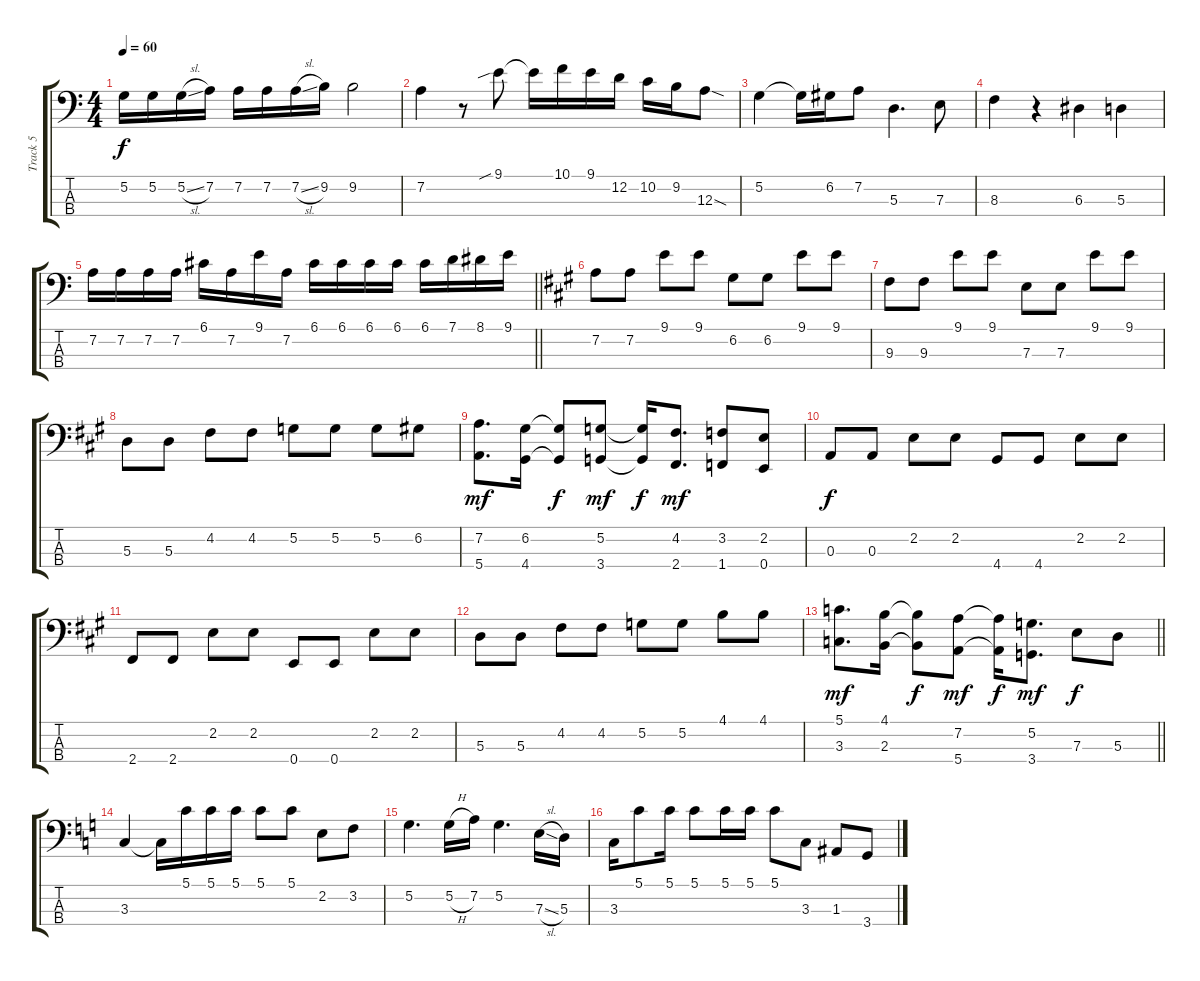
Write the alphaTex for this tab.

\track ("Track 5" "Track 5") {instrument electricbassfinger}
\staff {score tabs}
\tuning (G2 D2 A1 E1) {hide}
\ts (4 4)
\tempo 60
\clef f4
\ks c
5.2.16{dy f} 5.2.16 5.2{sl}.16 7.2.16 7.2.16 7.2.16 7.2{sl}.16 9.2.16 9.2.2 |
7.2.4 r.8 9.1{sib}.8 9.1{t}.16 10.1.16 9.1.16 12.2.16 10.2.16 9.2.16 12.3{sod}.8 |
5.2.4 5.2{t}.16 6.2.16 7.2.8 5.3.4{d} 7.3.8 |
8.3.4 r.4 6.3.4 5.3.4 |
\barLineRight lightlight
7.2.16 7.2.16 7.2.16 7.2.16 6.1.16 7.2.16 9.1.16 7.2.16 6.1.16 6.1.16 6.1.16 6.1.16 6.1.16 7.1.16 8.1.16 9.1.16 |
\ks a
7.2.8 7.2.8 9.1.8 9.1.8 6.2.8 6.2.8 9.1.8 9.1.8 |
9.3.8 9.3.8 9.1.8 9.1.8 7.3.8 7.3.8 9.1.8 9.1.8 |
5.3.8 5.3.8 4.2.8 4.2.8 5.2.8 5.2.8 5.2.8 6.2.8 |
(7.2 5.4).8{d dy mf} (6.2 4.4).16 (6.2{t} 4.4{t}).8{dy f} (5.2 3.4).8{dy mf} (5.2{t} 3.4{t}).16{dy f} (4.2 2.4).8{d dy mf} (3.2 1.4).8 (2.2 0.4).8 |
0.3.8{dy f} 0.3.8 2.2.8 2.2.8 4.4.8 4.4.8 2.2.8 2.2.8 |
2.4.8 2.4.8 2.2.8 2.2.8 0.4.8 0.4.8 2.2.8 2.2.8 |
5.3.8 5.3.8 4.2.8 4.2.8 5.2.8 5.2.8 4.1.8 4.1.8 |
\barLineRight lightlight
(5.1 3.3).8{d dy mf} (4.1 2.3).16 (4.1{t} 2.3{t}).8{dy f} (7.2 5.4).8{dy mf} (7.2{t} 5.4{t}).16{dy f} (5.2 3.4).8{d dy mf} 7.3.8{dy f} 5.3.8 |
\ks c
3.3.4 3.3{t}.16 5.1.16 5.1.16 5.1.16 5.1.8 5.1.8 2.2.8 3.2.8 |
5.2.4{d} 5.2{h}.16 7.2.16 5.2.4{d} 7.3{sl}.16 5.3.16 |
3.3.16 5.1.8 5.1.16 5.1.8 5.1.16 5.1.16 5.1.8 3.3.8 1.3.8 3.4.8
